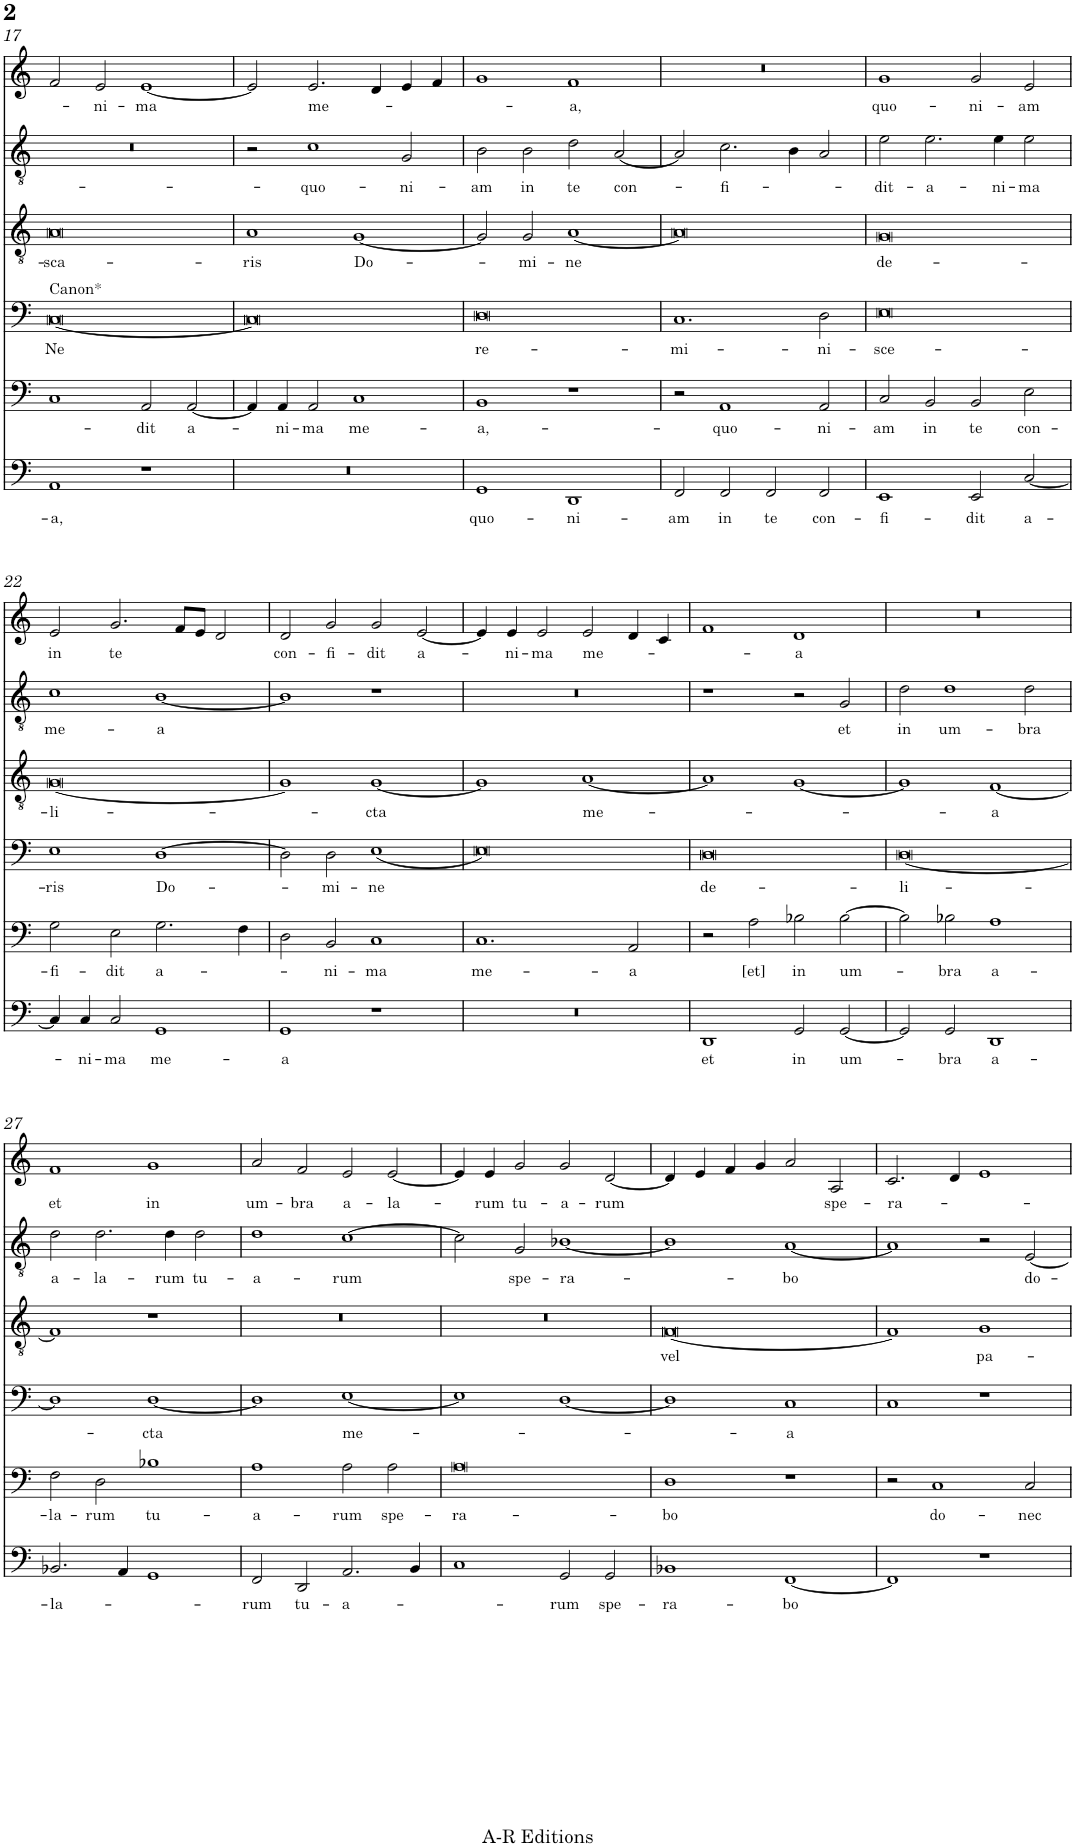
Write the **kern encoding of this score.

**kern	**text	**kern	**text	**kern	**text	**kern	**text	**kern	**text	**kern	**text
*part6	*part6	*part5	*part5	*part4	*part4	*part3	*part3	*part2	*part2	*part1	*part1
*staff6	*staff6	*staff5	*staff5	*staff4	*staff4	*staff3	*staff3	*staff2	*staff2	*staff1	*staff1
*I"Piano	*	*I"Piano	*	*I"Piano	*	*I"Piano	*	*I"Piano	*	*I"Piano	*
*I'Pno	*	*I'Pno	*	*I'Pno	*	*I'Pno	*	*I'Pno	*	*I'Pno	*
!!LO:PB:g=z
*clefF4	*	*clefF4	*	*clefF4	*	*clefGv2	*	*clefGv2	*	*clefG2	*
*k[]	*	*k[]	*	*k[]	*	*k[]	*	*k[]	*	*k[]	*
*M4/2	*	*M4/2	*	*M4/2	*	*M4/2	*	*M4/2	*	*M4/2	*
=17	=17	=17	=17	=17	=17	=17	=17	=17	=17	=17	=17
!	!	!	!	!LO:TX:a:t=Canon*	!	!	!	!	!	!	!
!	!LO:LY:b	!	!	!	!LO:LY:b	!	!LO:LY:b	!	!	!	!
1AA	-a,	1C	.	[0C	Ne	0A	-sca-	0r	.	2f/	.
!	!	!	!	!	!	!	!	!	!	!	!LO:LY:b
.	.	.	.	.	.	.	.	.	.	2e/	-ni-
!	!	!	!LO:LY:b	!	!	!	!	!	!	!	!LO:LY:b
1r	.	2AA/	-dit	.	.	.	.	.	.	[1e	-ma
!	!	!	!LO:LY:b	!	!	!	!	!	!	!	!
.	.	[2AA/	a­-	.	.	.	.	.	.	.	.
=18	=18	=18	=18	=18	=18	=18	=18	=18	=18	=18	=18
!	!	!	!	!	!	!	!LO:LY:b	!	!	!	!
0r	.	4AA/]	.	0C]	.	1A	-ris	2r	.	2e/]	.
!	!	!	!LO:LY:b	!	!	!	!	!	!	!	!
.	.	4AA/	-ni-	.	.	.	.	.	.	.	.
!	!	!	!LO:LY:b	!	!	!	!	!	!LO:LY:b	!	!LO:LY:b
.	.	2AA/	-ma	.	.	.	.	1c	-quo­-	2.e/	me-
!	!	!	!LO:LY:b	!	!	!	!LO:LY:b	!	!	!	!
.	.	1C	me-	.	.	[1G	Do­-	.	.	.	.
.	.	.	.	.	.	.	.	.	.	4d/	.
!	!	!	!	!	!	!	!	!	!LO:LY:b	!	!
.	.	.	.	.	.	.	.	2G/	-ni­-	4e/	.
.	.	.	.	.	.	.	.	.	.	4f/	.
=19	=19	=19	=19	=19	=19	=19	=19	=19	=19	=19	=19
!	!LO:LY:b	!	!LO:LY:b	!	!LO:LY:b	!	!	!	!LO:LY:b	!	!
1GG	quo-	1BB	-a,-	0D	re-	2G/]	.	2B\	-am	1g	.
!	!	!	!	!	!	!	!LO:LY:b	!	!LO:LY:b	!	!
.	.	.	.	.	.	2G/	-mi-	2B\	in	.	.
!	!LO:LY:b	!	!	!	!	!	!LO:LY:b	!	!LO:LY:b	!	!LO:LY:b
1DD	-ni-	1r	.	.	.	[1A	-ne	2d\	te	1f	-a,
!	!	!	!	!	!	!	!	!	!LO:LY:b	!	!
.	.	.	.	.	.	.	.	[2A/	con-	.	.
=20	=20	=20	=20	=20	=20	=20	=20	=20	=20	=20	=20
!	!LO:LY:b	!	!	!	!LO:LY:b	!	!	!	!	!	!
2FF/	-am	2r	.	1.C	-mi-	0A]	.	2A/]	.	0r	.
!	!LO:LY:b	!	!LO:LY:b	!	!	!	!	!	!LO:LY:b	!	!
2FF/	in	1AA	-quo­-	.	.	.	.	2.c\	-fi­-	.	.
!	!LO:LY:b	!	!	!	!	!	!	!	!	!	!
2FF/	te	.	.	.	.	.	.	.	.	.	.
.	.	.	.	.	.	.	.	4B\	.	.	.
!	!LO:LY:b	!	!LO:LY:b	!	!LO:LY:b	!	!	!	!	!	!
2FF/	con-	2AA/	-ni­-	2D\	-ni­-	.	.	2A/	.	.	.
=21	=21	=21	=21	=21	=21	=21	=21	=21	=21	=21	=21
!	!LO:LY:b	!	!LO:LY:b	!	!LO:LY:b	!	!LO:LY:b	!	!LO:LY:b	!	!LO:LY:b
1EE	-fi­-	2C/	am	0E	sce-	0G	de­-	2e\	-dit-	1g	quo­-
!	!	!	!LO:LY:b	!	!	!	!	!	!LO:LY:b	!	!
.	.	2BB/	-in	.	.	.	.	2.e\	-a­-	.	.
!	!LO:LY:b	!	!LO:LY:b	!	!	!	!	!	!	!	!LO:LY:b
2EE/	-dit	2BB/	te	.	.	.	.	.	.	2g/	-ni­-
!	!	!	!	!	!	!	!	!	!LO:LY:b	!	!
.	.	.	.	.	.	.	.	4e\	-ni-	.	.
!	!LO:LY:b	!	!LO:LY:b	!	!	!	!	!	!LO:LY:b	!	!LO:LY:b
[2C/	a-	2E\	con-	.	.	.	.	2e\	-ma	2e/	-am
!!LO:LB:g=z
=22	=22	=22	=22	=22	=22	=22	=22	=22	=22	=22	=22
!	!	!	!LO:LY:b	!	!LO:LY:b	!	!LO:LY:b	!	!LO:LY:b	!	!LO:LY:b
4C/]	.	2G\	-fi­-	1E	-ris	[0G	-li-	1c	me-	2e/	in
!	!LO:LY:b	!	!	!	!	!	!	!	!	!	!
4C/	-ni-	.	.	.	.	.	.	.	.	.	.
!	!LO:LY:b	!	!LO:LY:b	!	!	!	!	!	!	!	!LO:LY:b
2C/	-ma	2E\	-dit	.	.	.	.	.	.	2.g/	te
!	!LO:LY:b	!	!LO:LY:b	!	!LO:LY:b	!	!	!	!LO:LY:b	!	!
1GG	me­-	2.G\	a-	[1D	Do­-	.	.	[1B	-a	.	.
.	.	.	.	.	.	.	.	.	.	8f/L	.
.	.	.	.	.	.	.	.	.	.	8e/J	.
.	.	.	.	.	.	.	.	.	.	2d/	.
.	.	4F\	.	.	.	.	.	.	.	.	.
=23	=23	=23	=23	=23	=23	=23	=23	=23	=23	=23	=23
!	!LO:LY:b	!	!	!	!	!	!	!	!	!	!LO:LY:b
1GG	-a	2D\	.	2D\]	.	1G]	.	1B]	.	2d/	con-
!	!	!	!LO:LY:b	!	!LO:LY:b	!	!	!	!	!	!LO:LY:b
.	.	2BB/	-ni­-	2D\	-mi­-	.	.	.	.	2g/	-fi-
!	!	!	!LO:LY:b	!	!LO:LY:b	!	!LO:LY:b	!	!	!	!LO:LY:b
1r	.	1C	-ma	(1E	-ne	[1G	-cta	1r	.	2g/	-dit
!	!	!	!	!	!	!	!	!	!	!	!LO:LY:b
.	.	.	.	.	.	.	.	.	.	[2e/	a­-
=24	=24	=24	=24	=24	=24	=24	=24	=24	=24	=24	=24
!	!	!	!LO:LY:b	!	!	!	!	!	!	!	!
0r	.	1.C	me-	0E)	.	1G]	.	0r	.	4e/]	.
!	!	!	!	!	!	!	!	!	!	!	!LO:LY:b
.	.	.	.	.	.	.	.	.	.	4e/	-ni-
!	!	!	!	!	!	!	!	!	!	!	!LO:LY:b
.	.	.	.	.	.	.	.	.	.	2e/	-ma
!	!	!	!	!	!	!	!LO:LY:b	!	!	!	!LO:LY:b
.	.	.	.	.	.	[1A	me-	.	.	2e/	me-
!	!	!	!LO:LY:b	!	!	!	!	!	!	!	!
.	.	2AA/	-a	.	.	.	.	.	.	4d/	.
.	.	.	.	.	.	.	.	.	.	4c/	.
=25	=25	=25	=25	=25	=25	=25	=25	=25	=25	=25	=25
!	!LO:LY:b	!	!	!	!LO:LY:b	!	!	!	!	!	!
1DD	et	2r	.	0D	de­-	1A]	.	1r	.	1f	.
!	!	!	!LO:LY:b	!	!	!	!	!	!	!	!
.	.	2A\	[et]	.	.	.	.	.	.	.	.
!	!LO:LY:b	!	!LO:LY:b	!	!	!	!	!	!	!	!LO:LY:b
2GG/	in	2B-X\	in	.	.	[1G	.	2r	.	1d	-a
!	!LO:LY:b	!	!LO:LY:b	!	!	!	!	!	!LO:LY:b	!	!
[2GG/	um-	[2B-\	um-	.	.	.	.	2G/	et	.	.
=26	=26	=26	=26	=26	=26	=26	=26	=26	=26	=26	=26
!	!	!	!	!	!LO:LY:b	!	!	!	!LO:LY:b	!	!
2GG/]	.	2B-\]	.	[0D	-li-	1G]	.	2d\	in	0r	.
!	!LO:LY:b	!	!LO:LY:b	!	!	!	!	!	!LO:LY:b	!	!
2GG/	-bra	2B-X\	-bra	.	.	.	.	1d	um-	.	.
!	!LO:LY:b	!	!LO:LY:b	!	!	!	!LO:LY:b	!	!	!	!
1DD	a-	1A	a-	.	.	[1F	-a	.	.	.	.
!	!	!	!	!	!	!	!	!	!LO:LY:b	!	!
.	.	.	.	.	.	.	.	2d\	-bra	.	.
!!LO:LB:g=z
=27	=27	=27	=27	=27	=27	=27	=27	=27	=27	=27	=27
!	!LO:LY:b	!	!LO:LY:b	!	!	!	!	!	!LO:LY:b	!	!LO:LY:b
2.BB-X/	-la-	2F\	-la­-	1D]	.	1F]	.	2d\	a-	1f	et
!	!	!	!LO:LY:b	!	!	!	!	!	!LO:LY:b	!	!
.	.	2D\	-rum	.	.	.	.	2.d\	-la­-	.	.
4AA/	.	.	.	.	.	.	.	.	.	.	.
!	!	!	!LO:LY:b	!	!LO:LY:b	!	!	!	!	!	!LO:LY:b
1GG	.	1B-X	tu-	[1D	-cta	1r	.	.	.	1g	in
!	!	!	!	!	!	!	!	!	!LO:LY:b	!	!
.	.	.	.	.	.	.	.	4d\	-rum	.	.
!	!	!	!	!	!	!	!	!	!LO:LY:b	!	!
.	.	.	.	.	.	.	.	2d\	tu-	.	.
=28	=28	=28	=28	=28	=28	=28	=28	=28	=28	=28	=28
!	!LO:LY:b	!	!LO:LY:b	!	!	!	!	!	!LO:LY:b	!	!LO:LY:b
2FF/	-rum	1A	-a-	1D]	.	0r	.	1d	-a­-	2a/	um-
!	!LO:LY:b	!	!	!	!	!	!	!	!	!	!LO:LY:b
2DD/	tu-	.	.	.	.	.	.	.	.	2f/	-bra
!	!LO:LY:b	!	!LO:LY:b	!	!LO:LY:b	!	!	!	!LO:LY:b	!	!LO:LY:b
2.AA/	-a-	2A\	-rum	[1E	me-	.	.	[1c	-rum	2e/	a-
!	!	!	!LO:LY:b	!	!	!	!	!	!	!	!LO:LY:b
.	.	2A\	spe­-	.	.	.	.	.	.	[2e/	-la-
4BB/	.	.	.	.	.	.	.	.	.	.	.
=29	=29	=29	=29	=29	=29	=29	=29	=29	=29	=29	=29
!	!	!	!LO:LY:b	!	!	!	!	!	!	!	!
1C	.	0A	-ra-	1E]	.	0r	.	2c\]	.	4e/]	.
!	!	!	!	!	!	!	!	!	!	!	!LO:LY:b
.	.	.	.	.	.	.	.	.	.	4e/	-rum
!	!	!	!	!	!	!	!	!	!LO:LY:b	!	!LO:LY:b
.	.	.	.	.	.	.	.	2G/	spe­-	2g/	tu-
!	!LO:LY:b	!	!	!	!	!	!	!	!LO:LY:b	!	!LO:LY:b
2GG/	-rum	.	.	[1D	.	.	.	[1B-X	-ra­-	2g/	-a­-
!	!LO:LY:b	!	!	!	!	!	!	!	!	!	!LO:LY:b
2GG/	spe­-	.	.	.	.	.	.	.	.	[2d/	-rum
=30	=30	=30	=30	=30	=30	=30	=30	=30	=30	=30	=30
!	!LO:LY:b	!	!LO:LY:b	!	!	!	!LO:LY:b	!	!	!	!
1BB-X	-ra­-	1D	-bo	1D]	.	[0F	vel	1B-]	.	4d/]	.
.	.	.	.	.	.	.	.	.	.	4e/	.
.	.	.	.	.	.	.	.	.	.	4f/	.
.	.	.	.	.	.	.	.	.	.	4g/	.
!	!LO:LY:b	!	!	!	!LO:LY:b	!	!	!	!LO:LY:b	!	!
[1FF	-bo	1r	.	1C	-a	.	.	[1A	-bo	2a/	.
!	!	!	!	!	!	!	!	!	!	!	!LO:LY:b
.	.	.	.	.	.	.	.	.	.	2A/	spe­-
=31	=31	=31	=31	=31	=31	=31	=31	=31	=31	=31	=31
!	!	!	!	!	!	!	!	!	!	!	!LO:LY:b
1FF]	.	2r	.	1C	.	1F]	.	1A]	.	2.c/	-ra­-
!	!	!	!LO:LY:b	!	!	!	!	!	!	!	!
.	.	1C	do-	.	.	.	.	.	.	.	.
.	.	.	.	.	.	.	.	.	.	4d/	.
!	!	!	!	!	!	!	!LO:LY:b	!	!	!	!
1r	.	.	.	1r	.	1G	pa-	2r	.	1e	.
!	!	!	!LO:LY:b	!	!	!	!	!	!LO:LY:b	!	!
.	.	2C/	-nec	.	.	.	.	[2E/	do-	.	.
=	=	=	=	=	=	=	=	=	=	=	=
*-	*-	*-	*-	*-	*-	*-	*-	*-	*-	*-	*-
